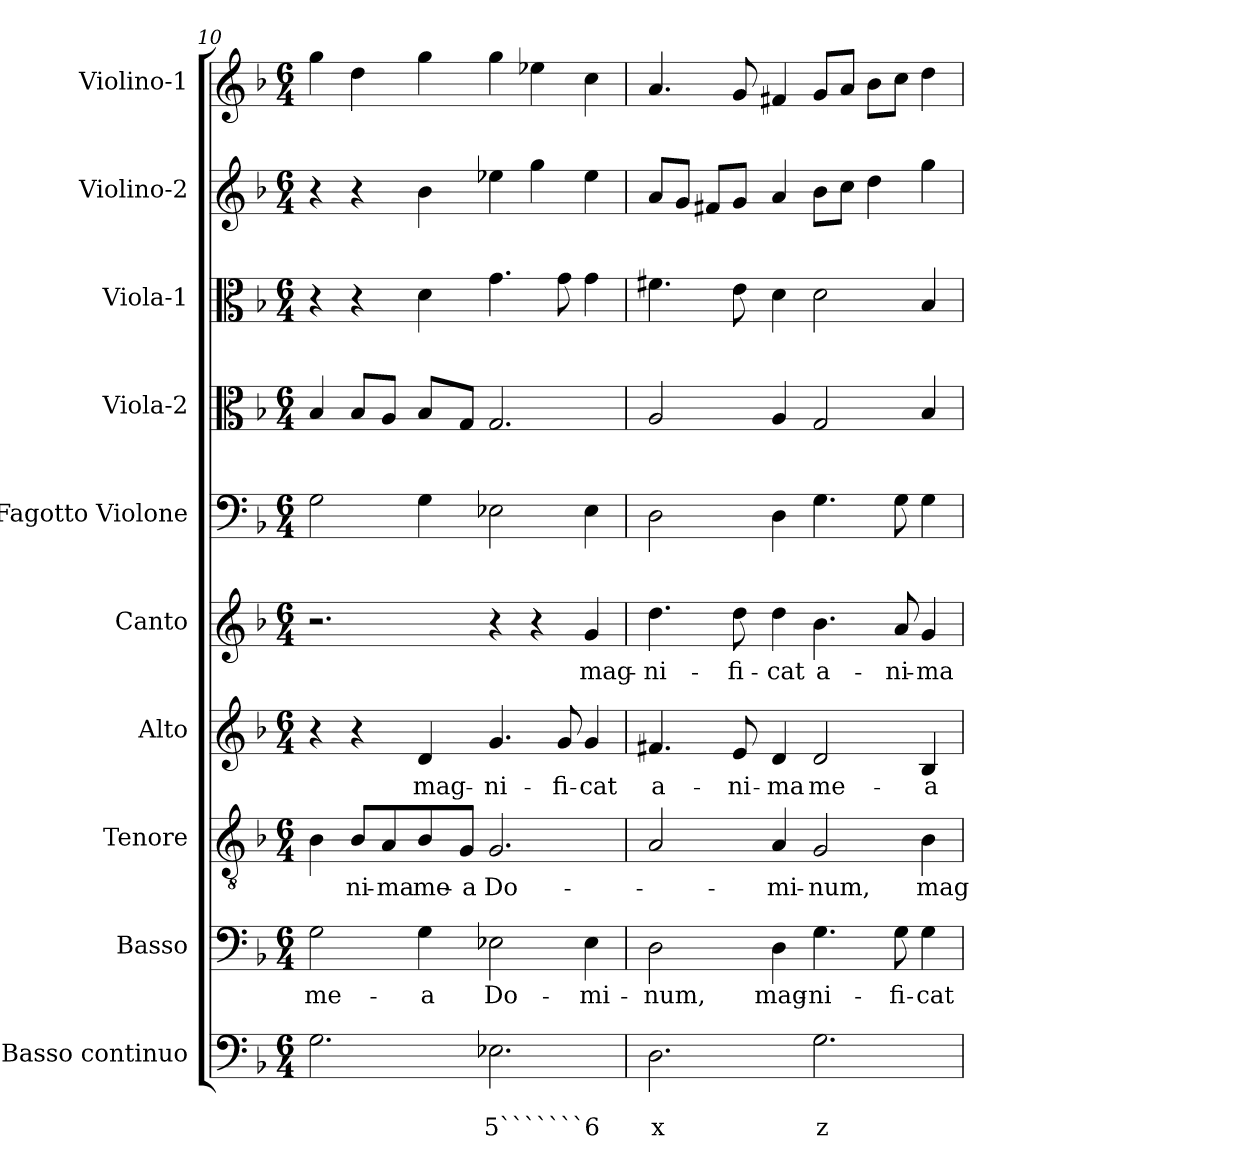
**kern	**text	**text	**kern	**text	**kern	**text	**kern	**text	**kern	**text	**kern	**kern	**kern	**kern	**kern
*part10	*part10	*part10	*part9	*part9	*part8	*part8	*part7	*part7	*part6	*part6	*part5	*part4	*part3	*part2	*part1
*staff10	*staff10	*staff10	*staff9	*staff9	*staff8	*staff8	*staff7	*staff7	*staff6	*staff6	*staff5	*staff4	*staff3	*staff2	*staff1
*I"Basso continuo	*	*	*I"Basso	*	*I"Tenore	*	*I"Alto	*	*I"Canto	*	*I"Fagotto Violone	*I"Viola-2	*I"Viola-1	*I"Violino-2	*I"Violino-1
!!LO:PB:g=z
*clefF4	*	*	*clefF4	*	*clefGv2	*	*clefG2	*	*clefG2	*	*clefF4	*clefC3	*clefC3	*clefG2	*clefG2
*k[b-]	*	*	*k[b-]	*	*k[b-]	*	*k[b-]	*	*k[b-]	*	*k[b-]	*k[b-]	*k[b-]	*k[b-]	*k[b-]
*F:	*	*	*F:	*	*F:	*	*F:	*	*F:	*	*F:	*F:	*F:	*F:	*F:
*M6/4	*	*	*M6/4	*	*M6/4	*	*M6/4	*	*M6/4	*	*M6/4	*M6/4	*M6/4	*M6/4	*M6/4
=10	=10	=10	=10	=10	=10	=10	=10	=10	=10	=10	=10	=10	=10	=10	=10
!	!	!	!	!LO:LY:b	!	!	!	!	!	!	!	!	!	!	!
2.G\	.	.	2G\	me-	4B-\	.	4r	.	2.r	.	2G\	4B-/	4r	4r	4gg\
!	!	!	!	!	!	!LO:LY:b	!	!	!	!	!	!	!	!	!
.	.	.	.	.	8B-/L	-ni-	4r	.	.	.	.	8B-/L	4r	4r	4dd\
!	!	!	!	!	!	!LO:LY:b	!	!	!	!	!	!	!	!	!
.	.	.	.	.	8A/	-ma	.	.	.	.	.	8A/J	.	.	.
!	!	!	!	!LO:LY:b	!	!	!	!	!	!	!	!	!	!	!
!	!	!	!	!	!	!LO:LY:b	!	!	!	!	!	!	!	!	!
!	!	!	!	!	!	!	!	!LO:LY:b	!	!	!	!	!	!	!
.	.	.	4G\	-a	8B-/	me-	4d/	mag-	.	.	4G\	8B-/L	4d\	4b-\	4gg\
!	!	!	!	!	!	!LO:LY:b	!	!	!	!	!	!	!	!	!
.	.	.	.	.	8G/J	-a	.	.	.	.	.	8G/J	.	.	.
!	!	!LO:LY:b	!	!	!	!	!	!	!	!	!	!	!	!	!
!	!	!	!	!LO:LY:b	!	!	!	!	!	!	!	!	!	!	!
!	!	!	!	!	!	!LO:LY:b	!	!	!	!	!	!	!	!	!
!	!	!	!	!	!	!	!	!LO:LY:b	!	!	!	!	!	!	!
2.E-X\	.	5```````6	2E-X\	Do-	2.G/	Do-	4.g/	-ni-	4r	.	2E-X\	2.G/	4.g\	4ee-X\	4gg\
.	.	.	.	.	.	.	.	.	4r	.	.	.	.	4gg\	4ee-X\
!	!	!	!	!	!	!	!	!LO:LY:b	!	!	!	!	!	!	!
.	.	.	.	.	.	.	8g/	-fi-	.	.	.	.	8g\	.	.
!	!	!	!	!LO:LY:b	!	!	!	!	!	!	!	!	!	!	!
!	!	!	!	!	!	!	!	!LO:LY:b	!	!	!	!	!	!	!
!	!	!	!	!	!	!	!	!	!	!LO:LY:b	!	!	!	!	!
.	.	.	4E-\	-mi-	.	.	4g/	-cat	4g/	mag-	4E-\	.	4g\	4ee-\	4cc\
=11	=11	=11	=11	=11	=11	=11	=11	=11	=11	=11	=11	=11	=11	=11	=11
!	!	!LO:LY:b	!	!	!	!	!	!	!	!	!	!	!	!	!
!	!	!	!	!LO:LY:b	!	!	!	!	!	!	!	!	!	!	!
!	!	!	!	!	!	!	!	!LO:LY:b	!	!	!	!	!	!	!
!	!	!	!	!	!	!	!	!	!	!LO:LY:b	!	!	!	!	!
2.D\	.	x	2D\	-num,	2A/	.	4.f#X/	a-	4.dd\	-ni-	2D\	2A/	4.f#X\	8a/L	4.a/
.	.	.	.	.	.	.	.	.	.	.	.	.	.	8g/J	.
.	.	.	.	.	.	.	.	.	.	.	.	.	.	8f#X/L	.
!	!	!	!	!	!	!	!	!LO:LY:b	!	!	!	!	!	!	!
!	!	!	!	!	!	!	!	!	!	!LO:LY:b	!	!	!	!	!
.	.	.	.	.	.	.	8e/	-ni-	8dd\	-fi-	.	.	8e\	8g/J	8g/
!	!	!	!	!LO:LY:b	!	!	!	!	!	!	!	!	!	!	!
!	!	!	!	!	!	!LO:LY:b	!	!	!	!	!	!	!	!	!
!	!	!	!	!	!	!	!	!LO:LY:b	!	!	!	!	!	!	!
!	!	!	!	!	!	!	!	!	!	!LO:LY:b	!	!	!	!	!
.	.	.	4D\	mag-	4A/	-mi-	4d/	-ma	4dd\	-cat	4D\	4A/	4d\	4a/	4f#X/
!	!	!LO:LY:b	!	!	!	!	!	!	!	!	!	!	!	!	!
!	!	!	!	!LO:LY:b	!	!	!	!	!	!	!	!	!	!	!
!	!	!	!	!	!	!LO:LY:b	!	!	!	!	!	!	!	!	!
!	!	!	!	!	!	!	!	!LO:LY:b	!	!	!	!	!	!	!
!	!	!	!	!	!	!	!	!	!	!LO:LY:b	!	!	!	!	!
2.G\	.	z	4.G\	-ni-	2G/	-num,	2d/	me-	4.b-\	a-	4.G\	2G/	2d\	8b-\L	8g/L
.	.	.	.	.	.	.	.	.	.	.	.	.	.	8cc\J	8a/J
.	.	.	.	.	.	.	.	.	.	.	.	.	.	4dd\	8b-\L
!	!	!	!	!LO:LY:b	!	!	!	!	!	!	!	!	!	!	!
!	!	!	!	!	!	!	!	!	!	!LO:LY:b	!	!	!	!	!
.	.	.	8G\	-fi-	.	.	.	.	8a/	-ni-	8G\	.	.	.	8cc\J
!	!	!	!	!LO:LY:b	!	!	!	!	!	!	!	!	!	!	!
!	!	!	!	!	!	!LO:LY:b	!	!	!	!	!	!	!	!	!
!	!	!	!	!	!	!	!	!LO:LY:b	!	!	!	!	!	!	!
!	!	!	!	!	!	!	!	!	!	!LO:LY:b	!	!	!	!	!
.	.	.	4G\	-cat	4B-\	mag-	4B-/	-a	4g/	-ma	4G\	4B-/	4B-/	4gg\	4dd\
=	=	=	=	=	=	=	=	=	=	=	=	=	=	=	=
*-	*-	*-	*-	*-	*-	*-	*-	*-	*-	*-	*-	*-	*-	*-	*-
